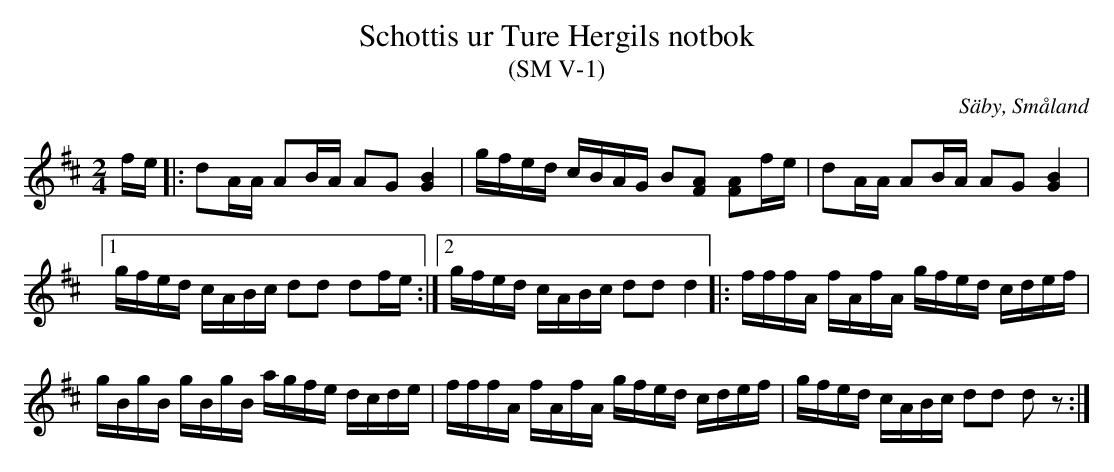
X:1
T:Schottis ur Ture Hergils notbok
T:(SM V-1)
O:Säby, Småland
M:2/4
L:1/8
K:D
f/e/|:dA/A/ AB/A/ AG [GB]2|g/f/e/d/ c/B/A/G/ B[FA] [FA]f/e/|dA/A/ AB/A/ AG [GB]2|1
g/f/e/d/ c/A/B/c/ dd df/e/:|2 g/f/e/d/ c/A/B/c/ dd d2|:f/f/f/A/ f/A/f/A/ g/f/e/d/ c/d/e/f/|
g/B/g/B/ g/B/g/B/ a/g/f/e/ d/c/d/e/|f/f/f/A/ f/A/f/A/ g/f/e/d/ c/d/e/f/|g/f/e/d/ c/A/B/c/ dd dz:|
